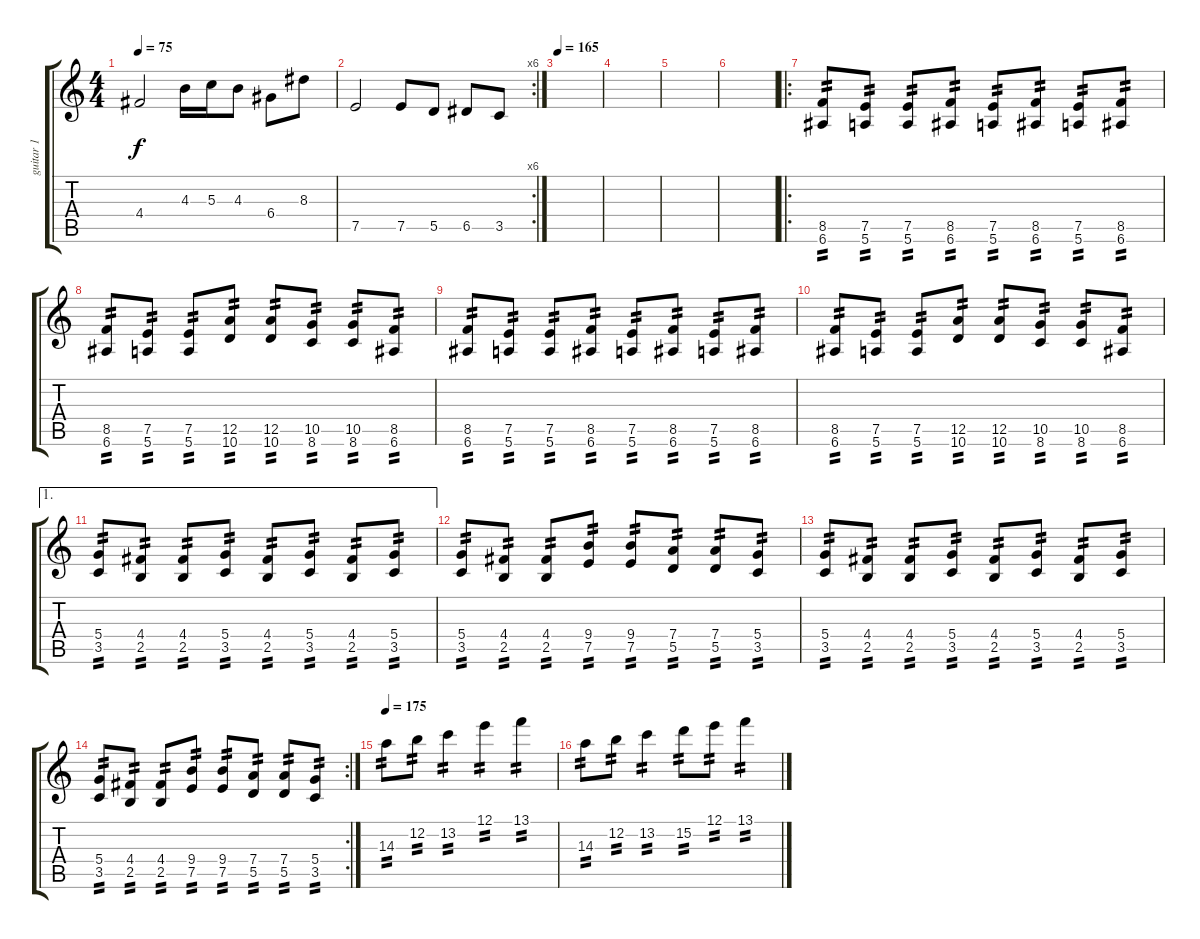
\track ("guitar 1" "guitar 1") {instrument distortionguitar}
\staff {score tabs}
\tuning (E4 B3 G3 D3 A2 E2) {hide}
\ts (4 4)
\tempo 75
\clef g2
\ks c
4.4.2{dy f} 4.3.16 5.3.16 4.3.8 6.4.8 8.3.8 |
\rc 6
7.5.2 7.5.8 5.5.8 6.5.8 3.5.8 |
\tempo 165
|
|
|
|
\ro
(8.5 6.6).8{tp 2} (7.5 5.6).8{tp 2} (7.5 5.6).8{tp 2} (8.5 6.6).8{tp 2} (7.5 5.6).8{tp 2} (8.5 6.6).8{tp 2} (7.5 5.6).8{tp 2} (8.5 6.6).8{tp 2} |
(8.5 6.6).8{tp 2} (7.5 5.6).8{tp 2} (7.5 5.6).8{tp 2} (12.5 10.6).8{tp 2} (12.5 10.6).8{tp 2} (10.5 8.6).8{tp 2} (10.5 8.6).8{tp 2} (8.5 6.6).8{tp 2} |
(8.5 6.6).8{tp 2} (7.5 5.6).8{tp 2} (7.5 5.6).8{tp 2} (8.5 6.6).8{tp 2} (7.5 5.6).8{tp 2} (8.5 6.6).8{tp 2} (7.5 5.6).8{tp 2} (8.5 6.6).8{tp 2} |
(8.5 6.6).8{tp 2} (7.5 5.6).8{tp 2} (7.5 5.6).8{tp 2} (12.5 10.6).8{tp 2} (12.5 10.6).8{tp 2} (10.5 8.6).8{tp 2} (10.5 8.6).8{tp 2} (8.5 6.6).8{tp 2} |
\ae 1
(5.4 3.5).8{tp 2} (4.4 2.5).8{tp 2} (4.4 2.5).8{tp 2} (5.4 3.5).8{tp 2} (4.4 2.5).8{tp 2} (5.4 3.5).8{tp 2} (4.4 2.5).8{tp 2} (5.4 3.5).8{tp 2} |
(5.4 3.5).8{tp 2} (4.4 2.5).8{tp 2} (4.4 2.5).8{tp 2} (9.4 7.5).8{tp 2} (9.4 7.5).8{tp 2} (7.4 5.5).8{tp 2} (7.4 5.5).8{tp 2} (5.4 3.5).8{tp 2} |
(5.4 3.5).8{tp 2} (4.4 2.5).8{tp 2} (4.4 2.5).8{tp 2} (5.4 3.5).8{tp 2} (4.4 2.5).8{tp 2} (5.4 3.5).8{tp 2} (4.4 2.5).8{tp 2} (5.4 3.5).8{tp 2} |
\rc 2
(5.4 3.5).8{tp 2} (4.4 2.5).8{tp 2} (4.4 2.5).8{tp 2} (9.4 7.5).8{tp 2} (9.4 7.5).8{tp 2} (7.4 5.5).8{tp 2} (7.4 5.5).8{tp 2} (5.4 3.5).8{tp 2} |
\tempo 175
14.3.8{tp 2} 12.2.8{tp 2} 13.2.4{tp 2} 12.1.4{tp 2} 13.1.4{tp 2} |
14.3.8{tp 2} 12.2.8{tp 2} 13.2.4{tp 2} 15.2.8{tp 2} 12.1.8{tp 2} 13.1.4{tp 2}
